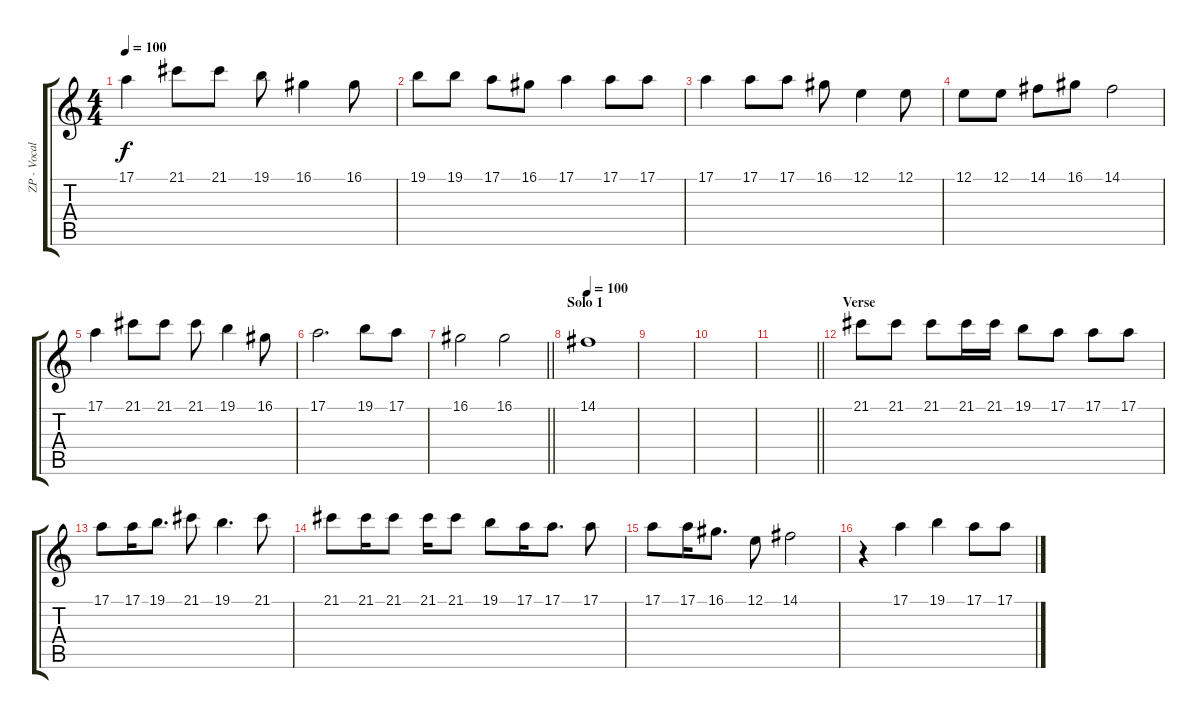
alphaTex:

\track ("ZP - Vocals" "ZP - Vocal") {instrument pad4choir}
\staff {score tabs}
\tuning (E4 B3 G3 D3 A2 E2) {hide}
\ts (4 4)
\tempo 100
\clef g2
\ks c
17.1.4{dy f} 21.1.8 21.1.8 19.1.8 16.1.4 16.1.8 |
19.1.8 19.1.8 17.1.8 16.1.8 17.1.4 17.1.8 17.1.8 |
17.1.4 17.1.8 17.1.8 16.1.8 12.1.4 12.1.8 |
12.1.8 12.1.8 14.1.8 16.1.8 14.1.2 |
17.1.4 21.1.8 21.1.8 21.1.8 19.1.4 16.1.8 |
17.1.2{d} 19.1.8 17.1.8 |
\barLineRight lightlight
16.1.2 16.1.2 |
\section ("" "Solo 1")
\tempo 100
14.1.1 |
|
|
\barLineRight lightlight
|
\section ("" "Verse")
21.1.8 21.1.8 21.1.8 21.1.16 21.1.16 19.1.8 17.1.8 17.1.8 17.1.8 |
17.1.8 17.1.16 19.1.8{d} 21.1.8 19.1.4{d} 21.1.8 |
21.1.8 21.1.16 21.1.8 21.1.16 21.1.8 19.1.8 17.1.16 17.1.8{d} 17.1.8 |
17.1.8 17.1.16 16.1.8{d} 12.1.8 14.1.2 |
r.4 17.1.4 19.1.4 17.1.8 17.1.8
